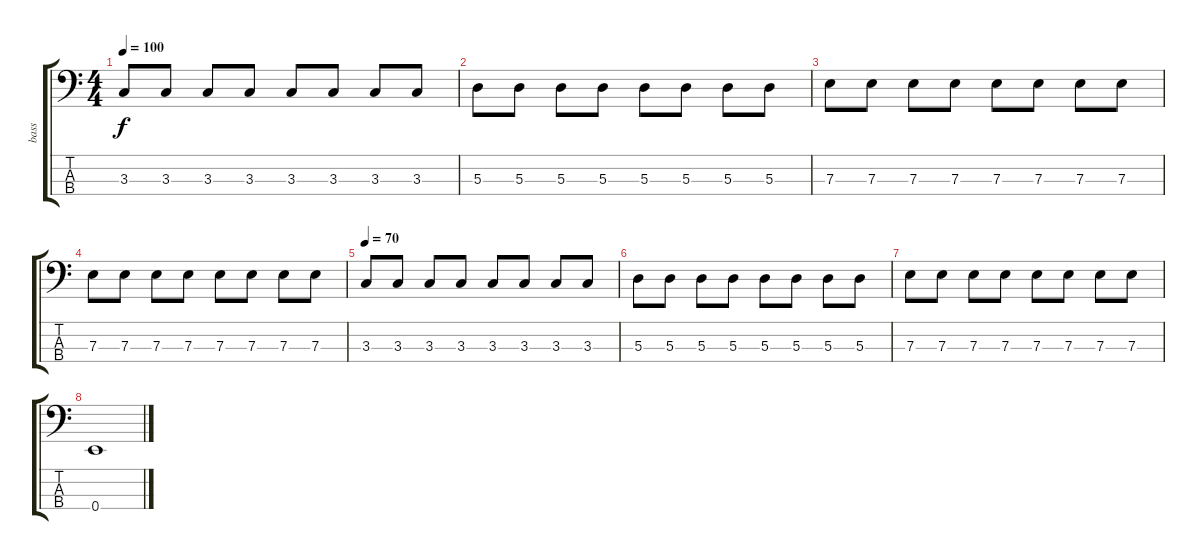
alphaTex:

\track ("bass" "bass") {instrument electricbasspick}
\staff {score tabs}
\tuning (G2 D2 A1 E1) {hide}
\ts (4 4)
\tempo 100
\clef f4
\ks c
3.3.8{dy f} 3.3.8 3.3.8 3.3.8 3.3.8 3.3.8 3.3.8 3.3.8 |
5.3.8 5.3.8 5.3.8 5.3.8 5.3.8 5.3.8 5.3.8 5.3.8 |
7.3.8 7.3.8 7.3.8 7.3.8 7.3.8 7.3.8 7.3.8 7.3.8 |
7.3.8 7.3.8 7.3.8 7.3.8 7.3.8 7.3.8 7.3.8 7.3.8 |
\tempo 70
3.3.8 3.3.8 3.3.8 3.3.8 3.3.8 3.3.8 3.3.8 3.3.8 |
5.3.8 5.3.8 5.3.8 5.3.8 5.3.8 5.3.8 5.3.8 5.3.8 |
7.3.8 7.3.8 7.3.8 7.3.8 7.3.8 7.3.8 7.3.8 7.3.8 |
0.4.1
